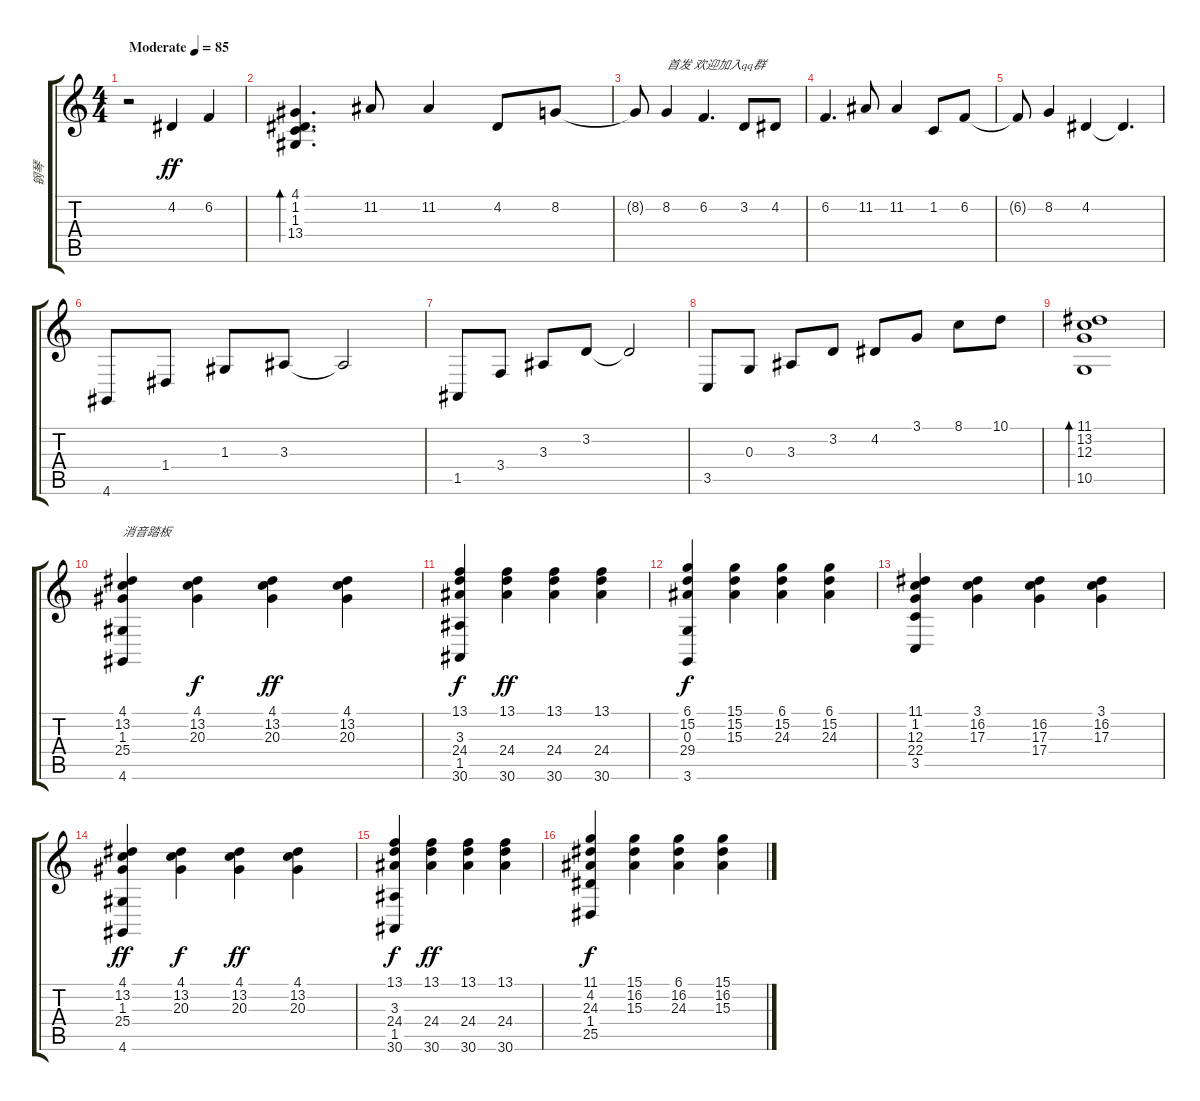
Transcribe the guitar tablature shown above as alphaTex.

\track ("钢琴" "钢琴") {instrument brightacousticpiano}
\staff {score tabs}
\tuning (E4 B3 G3 D3 A2 E2) {hide}
\ts (4 4)
\tempo (85 "Moderate")
\clef g2
\ks c
r.2{dy ff instrument brightacousticpiano} 4.2.4 6.2.4 |
(4.1 1.2 1.3 13.4).4{d bd 240} 11.2.8 11.2.4 4.2.8 8.2.8 |
8.2{t}.8 8.2.4{txt "首发 欢迎加入qq群"} 6.2.4{d} 3.2.8 4.2.8 |
6.2.4{d} 11.2.8 11.2.4 1.2.8 6.2.8 |
6.2{t}.8 8.2.4 4.2.4 4.2{t}.4{d} |
4.6.8 1.4.8 1.3.8 3.3.8 3.3{t}.2 |
1.5.8 3.4.8 3.3.8 3.2.8 3.2{t}.2 |
3.5.8 0.3.8 3.3.8 3.2.8 4.2.8 3.1.8 8.1.8 10.1.8 |
(11.1 13.2 12.3 10.5).1{bd 120} |
(4.1 13.2 1.3 25.4 4.6).4{txt "消音踏板"} (4.1 13.2 20.3).4{dy f} (4.1 13.2 20.3).4{dy ff} (4.1 13.2 20.3).4 |
(13.1 3.3 24.4 1.5 30.6).4{dy f} (13.1 24.4 30.6).4{dy ff} (13.1 24.4 30.6).4 (13.1 24.4 30.6).4 |
(6.1 15.2 0.3 29.4 3.6).4{dy f} (15.1 15.2 15.3).4 (6.1 15.2 24.3).4 (6.1 15.2 24.3).4 |
(11.1 1.2 12.3 22.4 3.5).4 (3.1 16.2 17.3).4 (16.2 17.3 17.4).4 (3.1 16.2 17.3).4 |
(4.1 13.2 1.3 25.4 4.6).4{dy ff} (4.1 13.2 20.3).4{dy f} (4.1 13.2 20.3).4{dy ff} (4.1 13.2 20.3).4 |
(13.1 3.3 24.4 1.5 30.6).4{dy f} (13.1 24.4 30.6).4{dy ff} (13.1 24.4 30.6).4 (13.1 24.4 30.6).4 |
(11.1 4.2 24.3 1.4 25.5).4{dy f} (15.1 16.2 15.3).4 (6.1 16.2 24.3).4 (15.1 16.2 15.3).4
